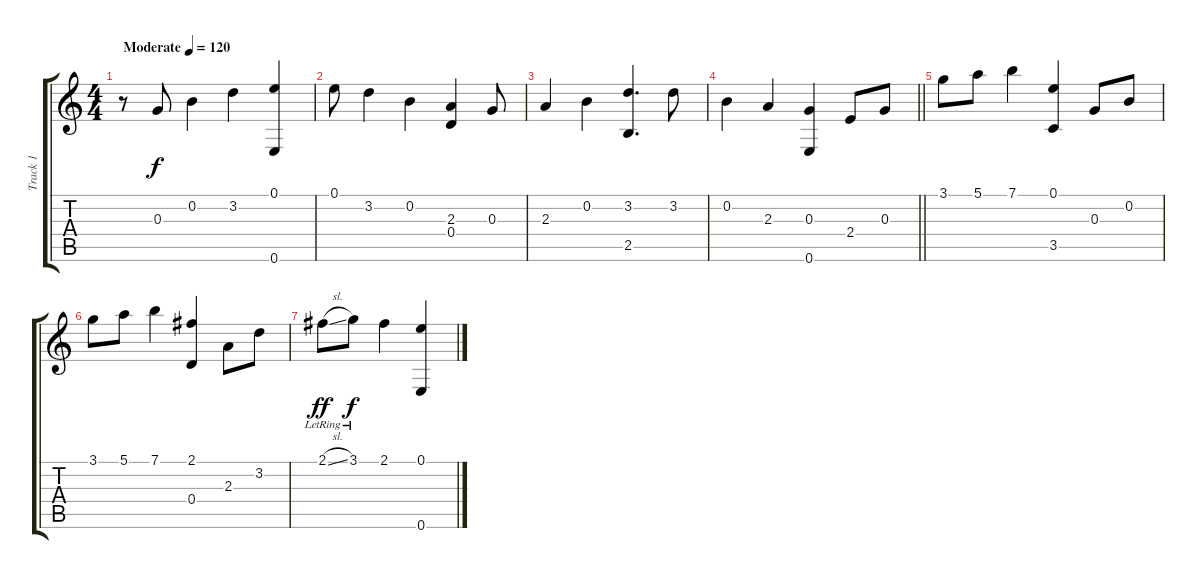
\track ("Track 1" "Track 1") {instrument acousticguitarsteel}
\staff {score tabs}
\tuning (E4 B3 G3 D3 A2 E2) {hide}
\ts (4 4)
\tempo (120 "Moderate")
\clef g2
\ks c
r.8{dy f instrument acousticguitarsteel} 0.3.8 0.2.4 3.2.4 (0.1 0.6).4 |
0.1.8 3.2.4 0.2.4 (2.3 0.4).4 0.3.8 |
2.3.4 0.2.4 (3.2 2.5).4{d} 3.2.8 |
\barLineRight lightlight
0.2.4 2.3.4 (0.3 0.6).4 2.4.8 0.3.8 |
\section ("" "")
3.1.8 5.1.8 7.1.4 (0.1 3.5).4 0.3.8 0.2.8 |
3.1.8 5.1.8 7.1.4 (2.1 0.4).4 2.3.8 3.2.8 |
2.1{sl lr}.8{dy ff} 3.1{lr}.8{dy f} 2.1.4 (0.1 0.6).4
